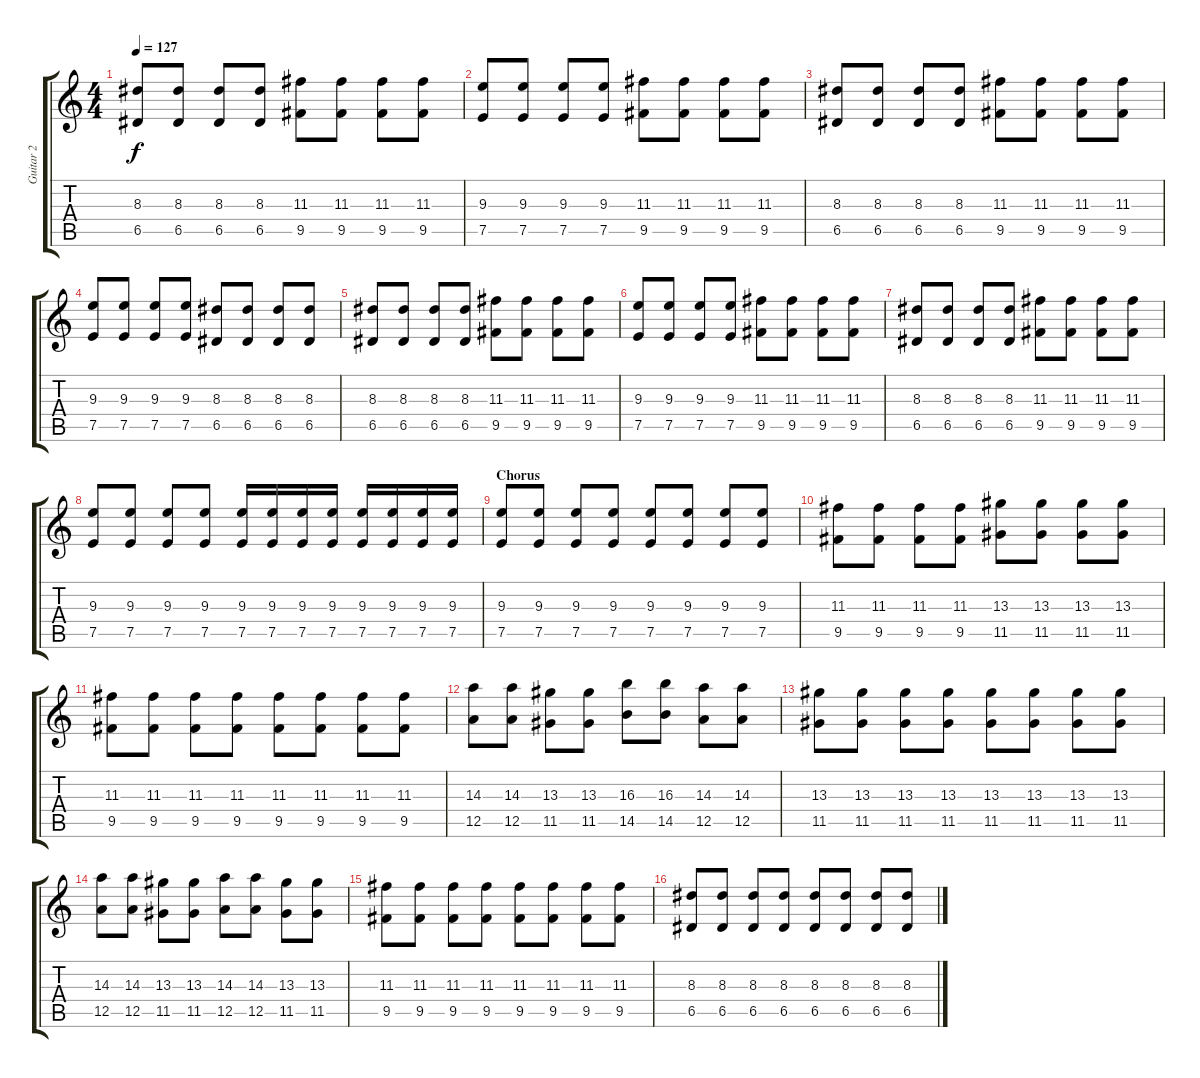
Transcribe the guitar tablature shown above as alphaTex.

\track ("Guitar 2" "Guitar 2") {instrument distortionguitar}
\staff {score tabs}
\tuning (E4 B3 G3 D3 A2 E2) {hide}
\ts (4 4)
\tempo 127
\clef g2
\ks c
(8.3 6.5).8{dy f} (8.3 6.5).8 (8.3 6.5).8 (8.3 6.5).8 (11.3 9.5).8 (11.3 9.5).8 (11.3 9.5).8 (11.3 9.5).8 |
(9.3 7.5).8 (9.3 7.5).8 (9.3 7.5).8 (9.3 7.5).8 (11.3 9.5).8 (11.3 9.5).8 (11.3 9.5).8 (11.3 9.5).8 |
(8.3 6.5).8 (8.3 6.5).8 (8.3 6.5).8 (8.3 6.5).8 (11.3 9.5).8 (11.3 9.5).8 (11.3 9.5).8 (11.3 9.5).8 |
(9.3 7.5).8 (9.3 7.5).8 (9.3 7.5).8 (9.3 7.5).8 (8.3 6.5).8 (8.3 6.5).8 (8.3 6.5).8 (8.3 6.5).8 |
(8.3 6.5).8 (8.3 6.5).8 (8.3 6.5).8 (8.3 6.5).8 (11.3 9.5).8 (11.3 9.5).8 (11.3 9.5).8 (11.3 9.5).8 |
(9.3 7.5).8 (9.3 7.5).8 (9.3 7.5).8 (9.3 7.5).8 (11.3 9.5).8 (11.3 9.5).8 (11.3 9.5).8 (11.3 9.5).8 |
(8.3 6.5).8 (8.3 6.5).8 (8.3 6.5).8 (8.3 6.5).8 (11.3 9.5).8 (11.3 9.5).8 (11.3 9.5).8 (11.3 9.5).8 |
(9.3 7.5).8 (9.3 7.5).8 (9.3 7.5).8 (9.3 7.5).8 (9.3 7.5).16 (9.3 7.5).16 (9.3 7.5).16 (9.3 7.5).16 (9.3 7.5).16 (9.3 7.5).16 (9.3 7.5).16 (9.3 7.5).16 |
\section ("" "Chorus")
(9.3 7.5).8 (9.3 7.5).8 (9.3 7.5).8 (9.3 7.5).8 (9.3 7.5).8 (9.3 7.5).8 (9.3 7.5).8 (9.3 7.5).8 |
(11.3 9.5).8 (11.3 9.5).8 (11.3 9.5).8 (11.3 9.5).8 (13.3 11.5).8 (13.3 11.5).8 (13.3 11.5).8 (13.3 11.5).8 |
(11.3 9.5).8 (11.3 9.5).8 (11.3 9.5).8 (11.3 9.5).8 (11.3 9.5).8 (11.3 9.5).8 (11.3 9.5).8 (11.3 9.5).8 |
(14.3 12.5).8 (14.3 12.5).8 (13.3 11.5).8 (13.3 11.5).8 (16.3 14.5).8 (16.3 14.5).8 (14.3 12.5).8 (14.3 12.5).8 |
(13.3 11.5).8 (13.3 11.5).8 (13.3 11.5).8 (13.3 11.5).8 (13.3 11.5).8 (13.3 11.5).8 (13.3 11.5).8 (13.3 11.5).8 |
(14.3 12.5).8 (14.3 12.5).8 (13.3 11.5).8 (13.3 11.5).8 (14.3 12.5).8 (14.3 12.5).8 (13.3 11.5).8 (13.3 11.5).8 |
(11.3 9.5).8 (11.3 9.5).8 (11.3 9.5).8 (11.3 9.5).8 (11.3 9.5).8 (11.3 9.5).8 (11.3 9.5).8 (11.3 9.5).8 |
(8.3 6.5).8 (8.3 6.5).8 (8.3 6.5).8 (8.3 6.5).8 (8.3 6.5).8 (8.3 6.5).8 (8.3 6.5).8 (8.3 6.5).8
